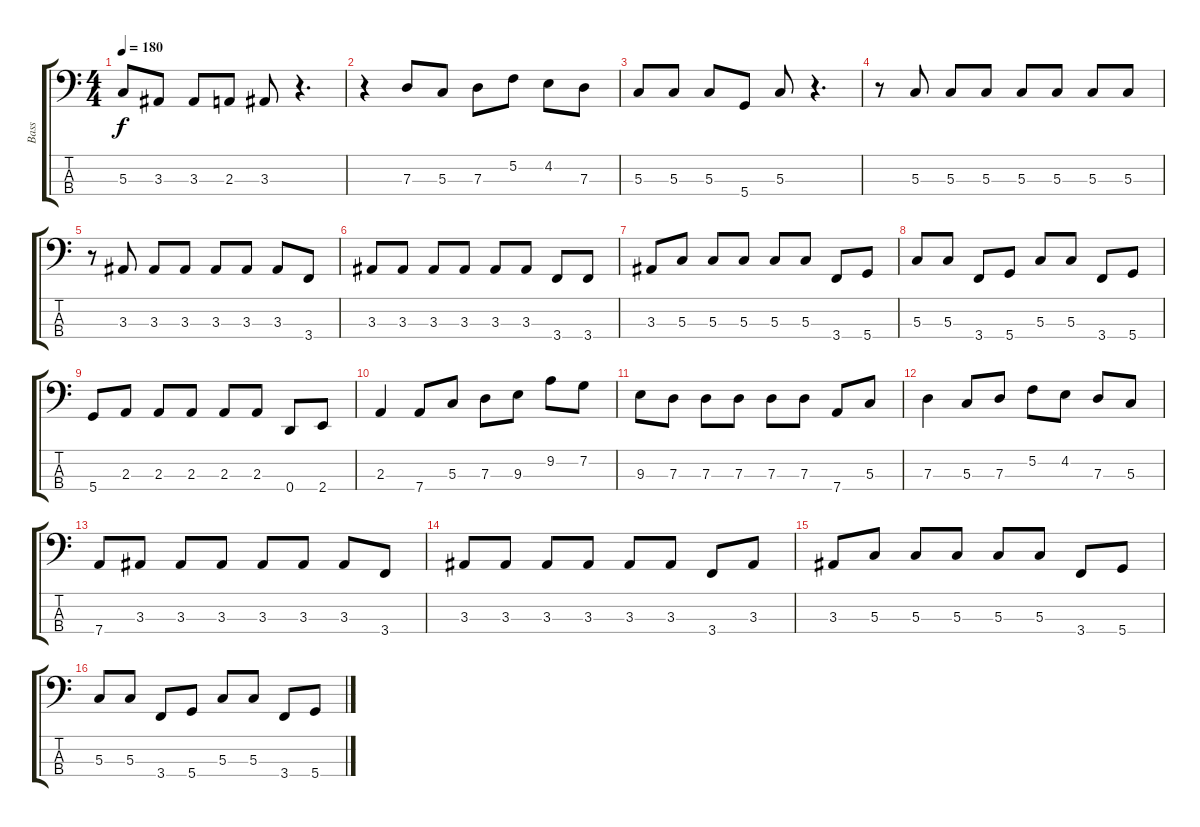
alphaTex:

\track ("Bass" "Bass") {instrument electricbassfinger}
\staff {score tabs}
\tuning (F2 C2 G1 D1) {hide}
\ts (4 4)
\tempo 180
\clef f4
\ks c
5.3.8{dy f} 3.3.8 3.3.8 2.3.8 3.3.8 r.4{d} |
r.4 7.3.8 5.3.8 7.3.8 5.2.8 4.2.8 7.3.8 |
5.3.8 5.3.8 5.3.8 5.4.8 5.3.8 r.4{d} |
r.8 5.3.8 5.3.8 5.3.8 5.3.8 5.3.8 5.3.8 5.3.8 |
r.8 3.3.8 3.3.8 3.3.8 3.3.8 3.3.8 3.3.8 3.4.8 |
3.3.8 3.3.8 3.3.8 3.3.8 3.3.8 3.3.8 3.4.8 3.4.8 |
3.3.8 5.3.8 5.3.8 5.3.8 5.3.8 5.3.8 3.4.8 5.4.8 |
5.3.8 5.3.8 3.4.8 5.4.8 5.3.8 5.3.8 3.4.8 5.4.8 |
5.4.8 2.3.8 2.3.8 2.3.8 2.3.8 2.3.8 0.4.8 2.4.8 |
2.3.4 7.4.8 5.3.8 7.3.8 9.3.8 9.2.8 7.2.8 |
9.3.8 7.3.8 7.3.8 7.3.8 7.3.8 7.3.8 7.4.8 5.3.8 |
7.3.4 5.3.8 7.3.8 5.2.8 4.2.8 7.3.8 5.3.8 |
7.4.8 3.3.8 3.3.8 3.3.8 3.3.8 3.3.8 3.3.8 3.4.8 |
3.3.8 3.3.8 3.3.8 3.3.8 3.3.8 3.3.8 3.4.8 3.3.8 |
3.3.8 5.3.8 5.3.8 5.3.8 5.3.8 5.3.8 3.4.8 5.4.8 |
5.3.8 5.3.8 3.4.8 5.4.8 5.3.8 5.3.8 3.4.8 5.4.8
